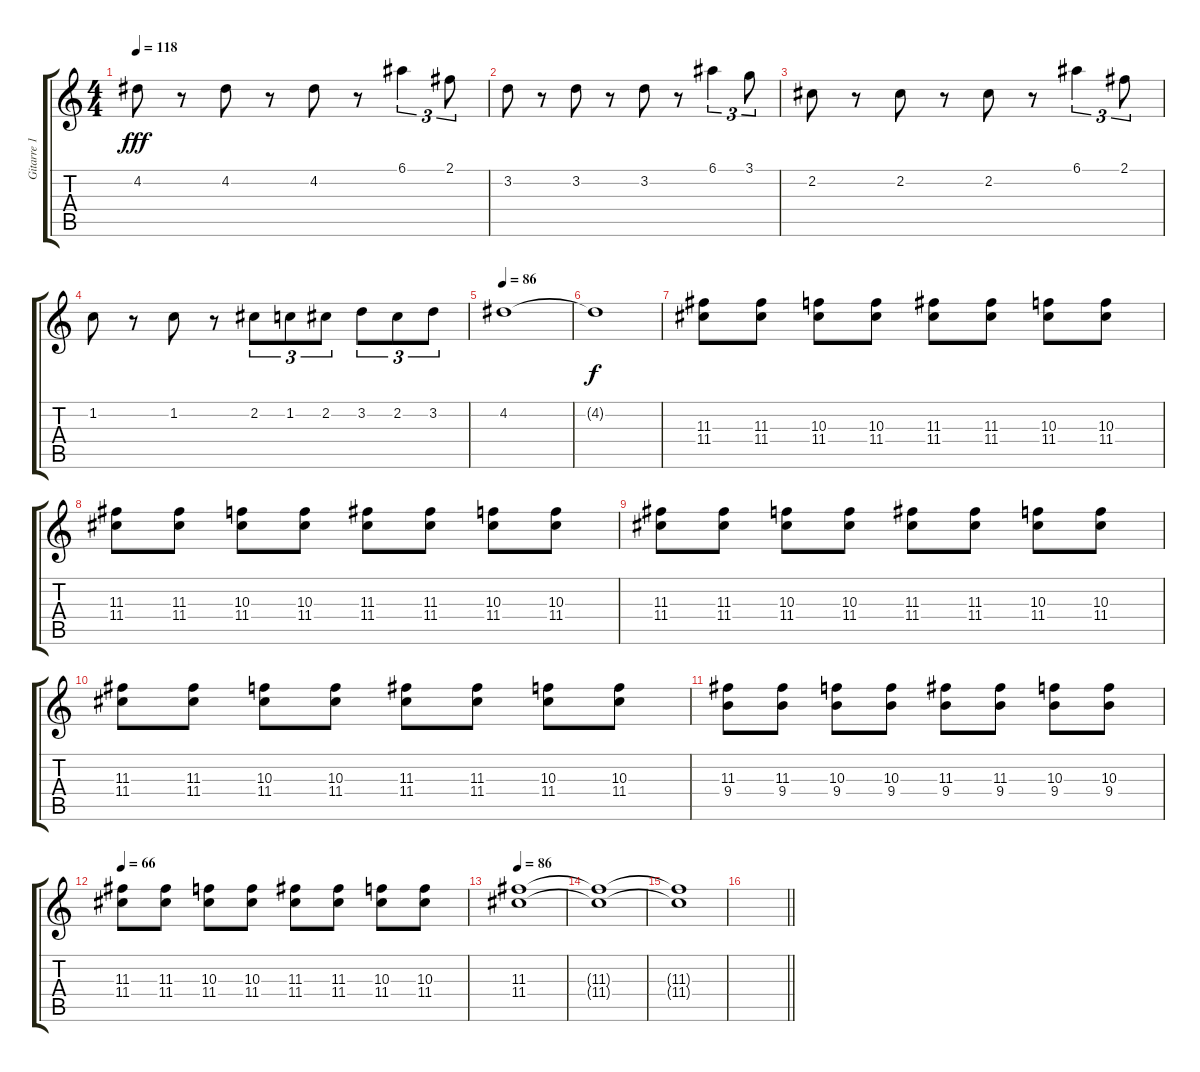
\track ("Gitarre 1" "Gitarre 1") {instrument overdrivenguitar}
\staff {score tabs}
\tuning (E4 B3 G3 D3 A2 E2) {hide}
\ts (4 4)
\tempo 118
\clef g2
\ks c
4.2.8{dy fff} r.8 4.2.8 r.8 4.2.8 r.8 6.1.4{tu (3 2)} 2.1.8{tu (3 2)} |
3.2.8 r.8 3.2.8 r.8 3.2.8 r.8 6.1.4{tu (3 2)} 3.1.8{tu (3 2)} |
2.2.8 r.8 2.2.8 r.8 2.2.8 r.8 6.1.4{tu (3 2)} 2.1.8{tu (3 2)} |
1.2.8 r.8 1.2.8 r.8 2.2.8{tu (3 2)} 1.2.8{tu (3 2)} 2.2.8{tu (3 2)} 3.2.8{tu (3 2)} 2.2.8{tu (3 2)} 3.2.8{tu (3 2)} |
\tempo 86
4.2.1 |
4.2{t}.1{dy f volume 4} |
(11.3 11.4).8{volume 13} (11.3 11.4).8 (10.3 11.4).8 (10.3 11.4).8 (11.3 11.4).8 (11.3 11.4).8 (10.3 11.4).8 (10.3 11.4).8 |
(11.3 11.4).8 (11.3 11.4).8 (10.3 11.4).8 (10.3 11.4).8 (11.3 11.4).8 (11.3 11.4).8 (10.3 11.4).8 (10.3 11.4).8 |
(11.3 11.4).8 (11.3 11.4).8 (10.3 11.4).8 (10.3 11.4).8 (11.3 11.4).8 (11.3 11.4).8 (10.3 11.4).8 (10.3 11.4).8 |
(11.3 11.4).8 (11.3 11.4).8 (10.3 11.4).8 (10.3 11.4).8 (11.3 11.4).8 (11.3 11.4).8 (10.3 11.4).8 (10.3 11.4).8 |
(11.3 9.4).8 (11.3 9.4).8 (10.3 9.4).8 (10.3 9.4).8 (11.3 9.4).8 (11.3 9.4).8 (10.3 9.4).8 (10.3 9.4).8 |
\tempo 66
(11.3 11.4).8 (11.3 11.4).8 (10.3 11.4).8 (10.3 11.4).8 (11.3 11.4).8 (11.3 11.4).8 (10.3 11.4).8 (10.3 11.4).8 |
\tempo 86
(11.3 11.4).1 |
(11.3{t} 11.4{t}).1{volume 0} |
(11.3{t} 11.4{t}).1 |
\barLineRight lightlight
